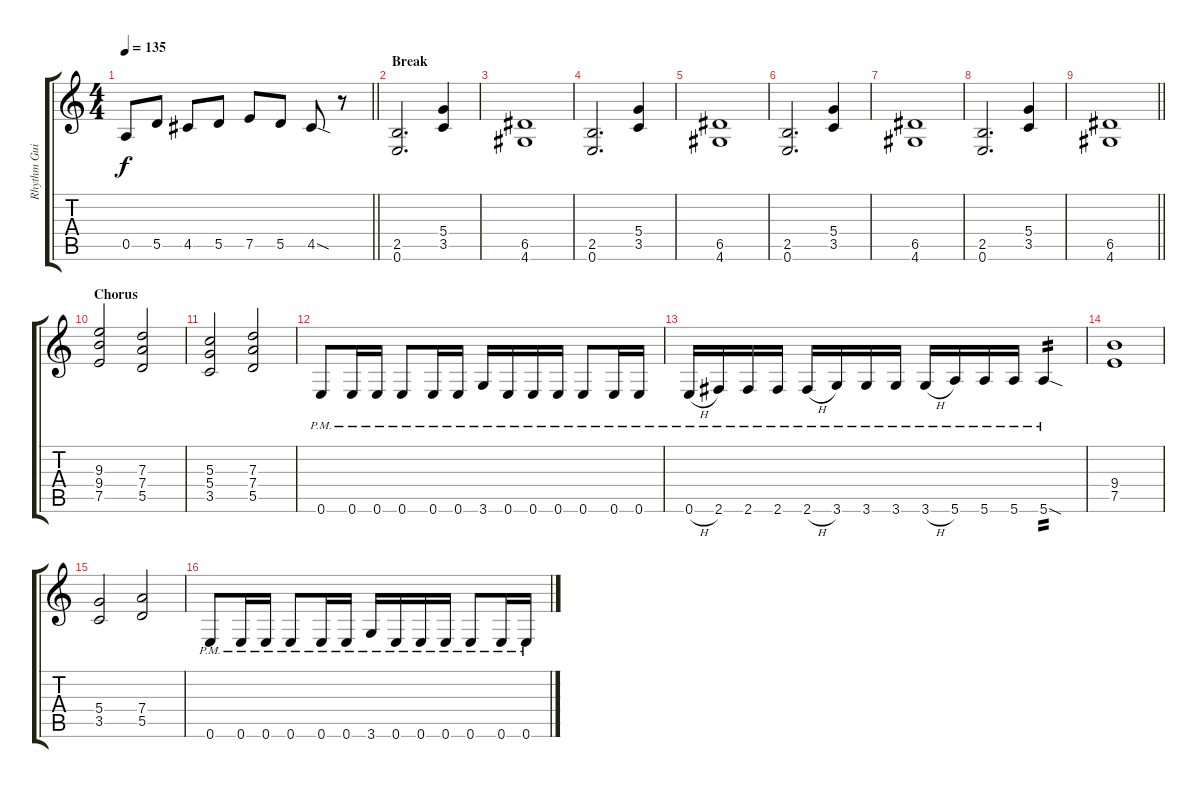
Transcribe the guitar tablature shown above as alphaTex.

\track ("Rhythm Guitar R" "Rhythm Gui") {instrument distortionguitar}
\staff {score tabs}
\tuning (E4 B3 G3 D3 A2 E2) {hide}
\ts (4 4)
\tempo 135
\clef g2
\barLineRight lightlight
\ks c
0.5.8{dy f} 5.5.8 4.5.8 5.5.8 7.5.8 5.5.8 4.5{sod}.8 r.8 |
\section ("" "Break")
(2.5 0.6).2{d} (5.4 3.5).4 |
(6.5 4.6).1 |
(2.5 0.6).2{d} (5.4 3.5).4 |
(6.5 4.6).1 |
(2.5 0.6).2{d} (5.4 3.5).4 |
(6.5 4.6).1 |
(2.5 0.6).2{d} (5.4 3.5).4 |
\barLineRight lightlight
(6.5 4.6).1 |
\section ("" "Chorus")
(9.3 9.4 7.5).2 (7.3 7.4 5.5).2 |
(5.3 5.4 3.5).2 (7.3 7.4 5.5).2 |
0.6{pm}.8 0.6{pm}.16 0.6{pm}.16 0.6{pm}.8 0.6{pm}.16 0.6{pm}.16 3.6{pm}.16 0.6{pm}.16 0.6{pm}.16 0.6{pm}.16 0.6{pm}.8 0.6{pm}.16 0.6{pm}.16 |
0.6{h pm}.16 2.6{pm}.16 2.6{pm}.16 2.6{pm}.16 2.6{h pm}.16 3.6{pm}.16 3.6{pm}.16 3.6{pm}.16 3.6{h pm}.16 5.6{pm}.16 5.6{pm}.16 5.6{pm}.16 5.6{sod pm}.4{tp 2} |
(9.4 7.5).1 |
(5.4 3.5).2 (7.4 5.5).2 |
0.6{pm}.8 0.6{pm}.16 0.6{pm}.16 0.6{pm}.8 0.6{pm}.16 0.6{pm}.16 3.6{pm}.16 0.6{pm}.16 0.6{pm}.16 0.6{pm}.16 0.6{pm}.8 0.6{pm}.16 0.6{pm}.16
